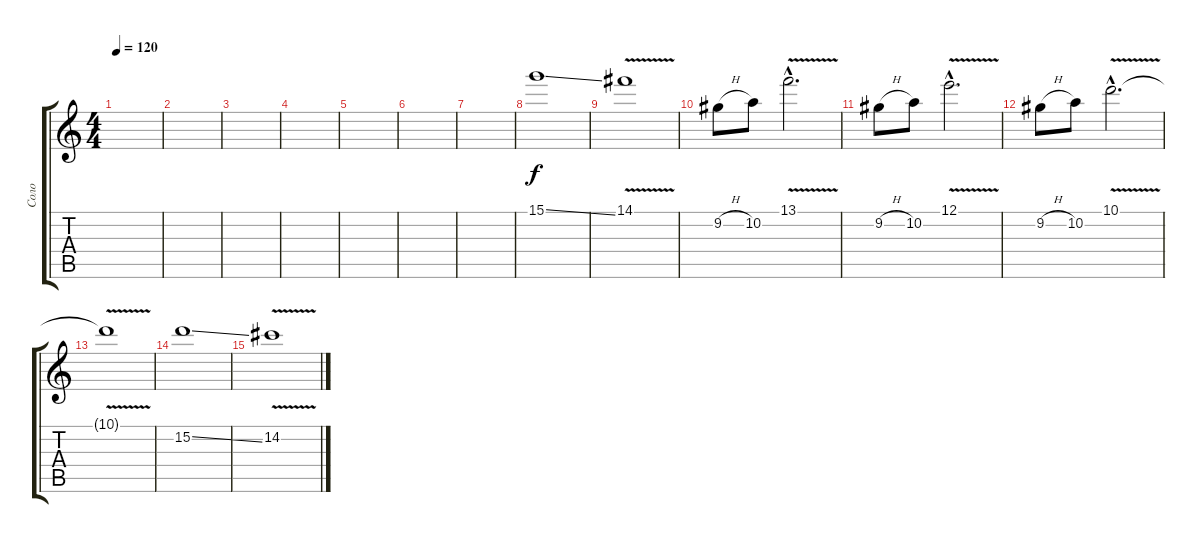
\track ("Соло" "Соло") {instrument overdrivenguitar}
\staff {score tabs}
\tuning (E4 B3 G3 D3 A2 E2) {hide}
\ts (4 4)
\tempo 120
\clef g2
\ks c
|
|
|
|
|
|
|
15.1{ss}.1 |
14.1{v}.1 |
9.2{h}.8{dy f} 10.2.8 13.1{v hac}.2{d} |
9.2{h}.8 10.2.8 12.1{v hac}.2{d} |
9.2{h}.8 10.2.8 10.1{v hac}.2{d} |
10.1{t}.1 |
15.2{ss}.1 |
14.2{v}.1
